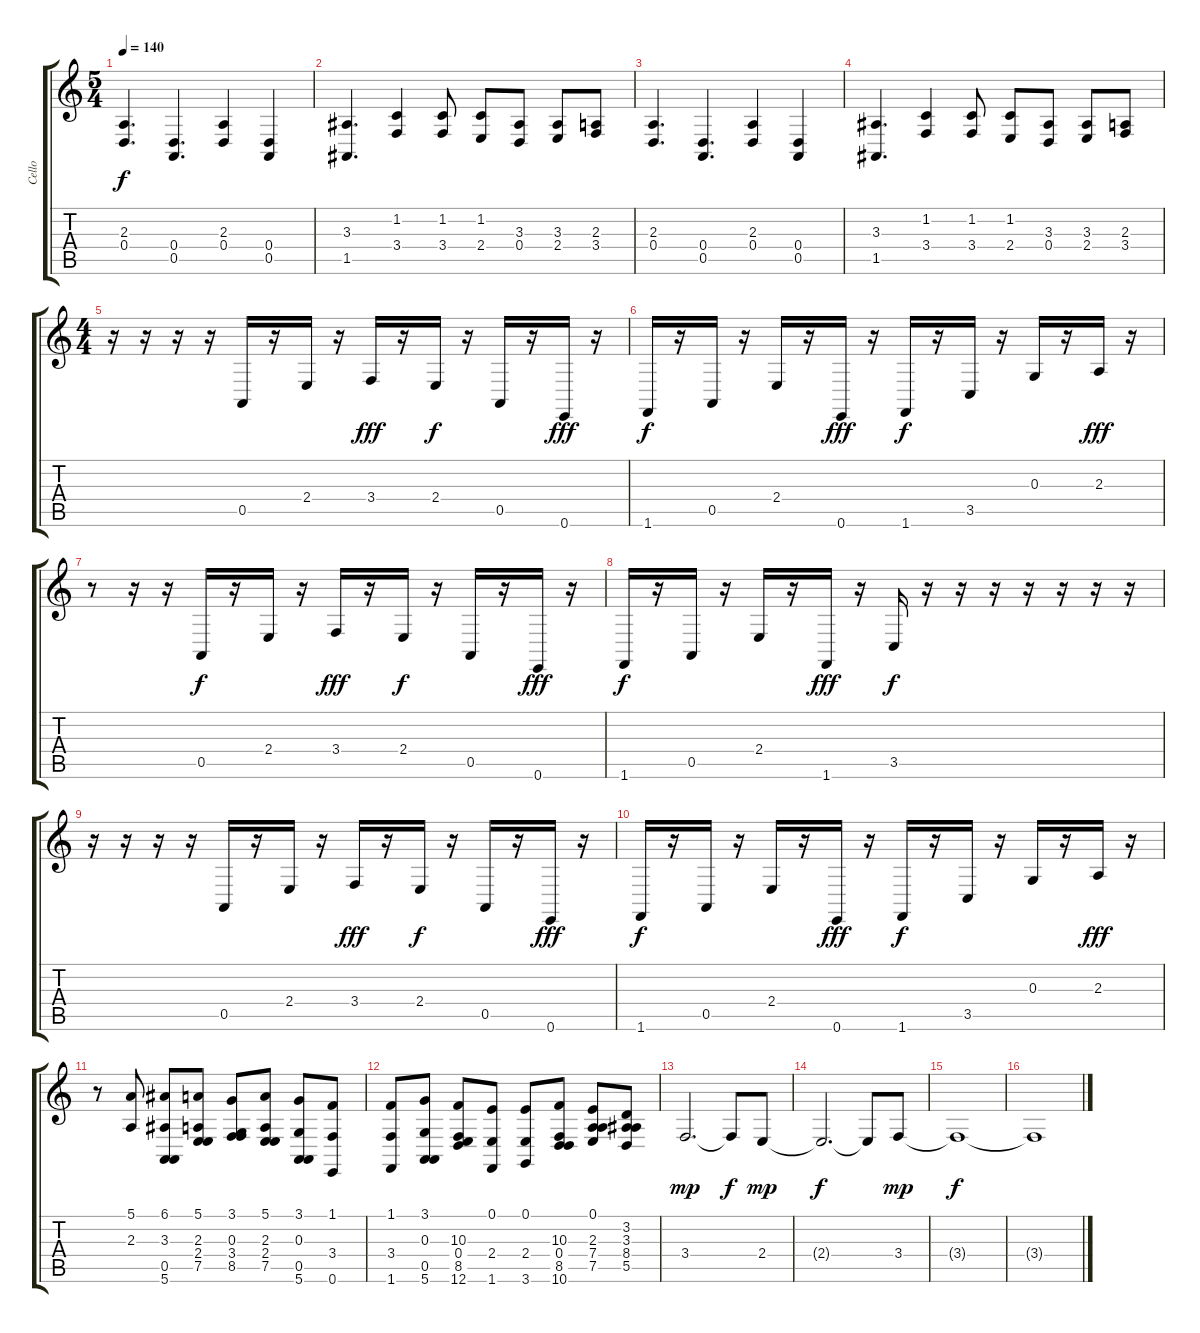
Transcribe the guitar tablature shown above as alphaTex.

\track ("Cello" "Cello") {instrument cello}
\staff {score tabs}
\tuning (E4 B3 G3 D3 A2 E2) {hide}
\ts (5 4)
\tempo 140
\clef g2
\ks c
(2.3 0.4).4{d dy f} (0.4 0.5).4{d} (2.3 0.4).4 (0.4 0.5).4 |
(3.3 1.5).4{d} (1.2 3.4).4 (1.2 3.4).8 (1.2 2.4).8 (3.3 0.4).8 (3.3 2.4).8 (2.3 3.4).8 |
(2.3 0.4).4{d} (0.4 0.5).4{d} (2.3 0.4).4 (0.4 0.5).4 |
(3.3 1.5).4{d} (1.2 3.4).4 (1.2 3.4).8 (1.2 2.4).8 (3.3 0.4).8 (3.3 2.4).8 (2.3 3.4).8 |
\ts (4 4)
r.16 r.16 r.16 r.16 0.5.16 r.16 2.4.16 r.16 3.4.16{dy fff} r.16 2.4.16{dy f} r.16 0.5.16 r.16 0.6.16{dy fff} r.16 |
1.6.16{dy f} r.16 0.5.16 r.16 2.4.16 r.16 0.6.16{dy fff} r.16 1.6.16{dy f} r.16 3.5.16 r.16 0.3.16 r.16 2.3.16{dy fff} r.16 |
r.8 r.16 r.16 0.5.16{dy f} r.16 2.4.16 r.16 3.4.16{dy fff} r.16 2.4.16{dy f} r.16 0.5.16 r.16 0.6.16{dy fff} r.16 |
1.6.16{dy f} r.16 0.5.16 r.16 2.4.16 r.16 1.6.16{dy fff} r.16 3.5.16{dy f} r.16 r.16 r.16 r.16 r.16 r.16 r.16 |
r.16 r.16 r.16 r.16 0.5.16 r.16 2.4.16 r.16 3.4.16{dy fff} r.16 2.4.16{dy f} r.16 0.5.16 r.16 0.6.16{dy fff} r.16 |
1.6.16{dy f} r.16 0.5.16 r.16 2.4.16 r.16 0.6.16{dy fff} r.16 1.6.16{dy f} r.16 3.5.16 r.16 0.3.16 r.16 2.3.16{dy fff} r.16 |
r.8 (5.1 2.3).8 (6.1 3.3 0.5 5.6).8 (5.1 2.3 2.4 7.5).8 (3.1 0.3 3.4 8.5).8 (5.1 2.3 2.4 7.5).8 (3.1 0.3 0.5 5.6).8 (1.1 3.4 0.6).8 |
(1.1 3.4 1.6).8 (3.1 0.3 0.5 5.6).8 (10.3 0.4 8.5 12.6).8 (0.1 2.4 1.6).8 (0.1 2.4 3.6).8 (10.3 0.4 8.5 10.6).8 (0.1 2.3 7.4 7.5).8 (3.2 3.3 8.4 5.5).8 |
3.4.2{d dy mp} 3.4{t}.8{dy f} 2.4.8{dy mp} |
2.4{t}.2{d dy f} 2.4{t}.8 3.4.8{dy mp} |
3.4{t}.1{dy f} |
3.4{t}.1
